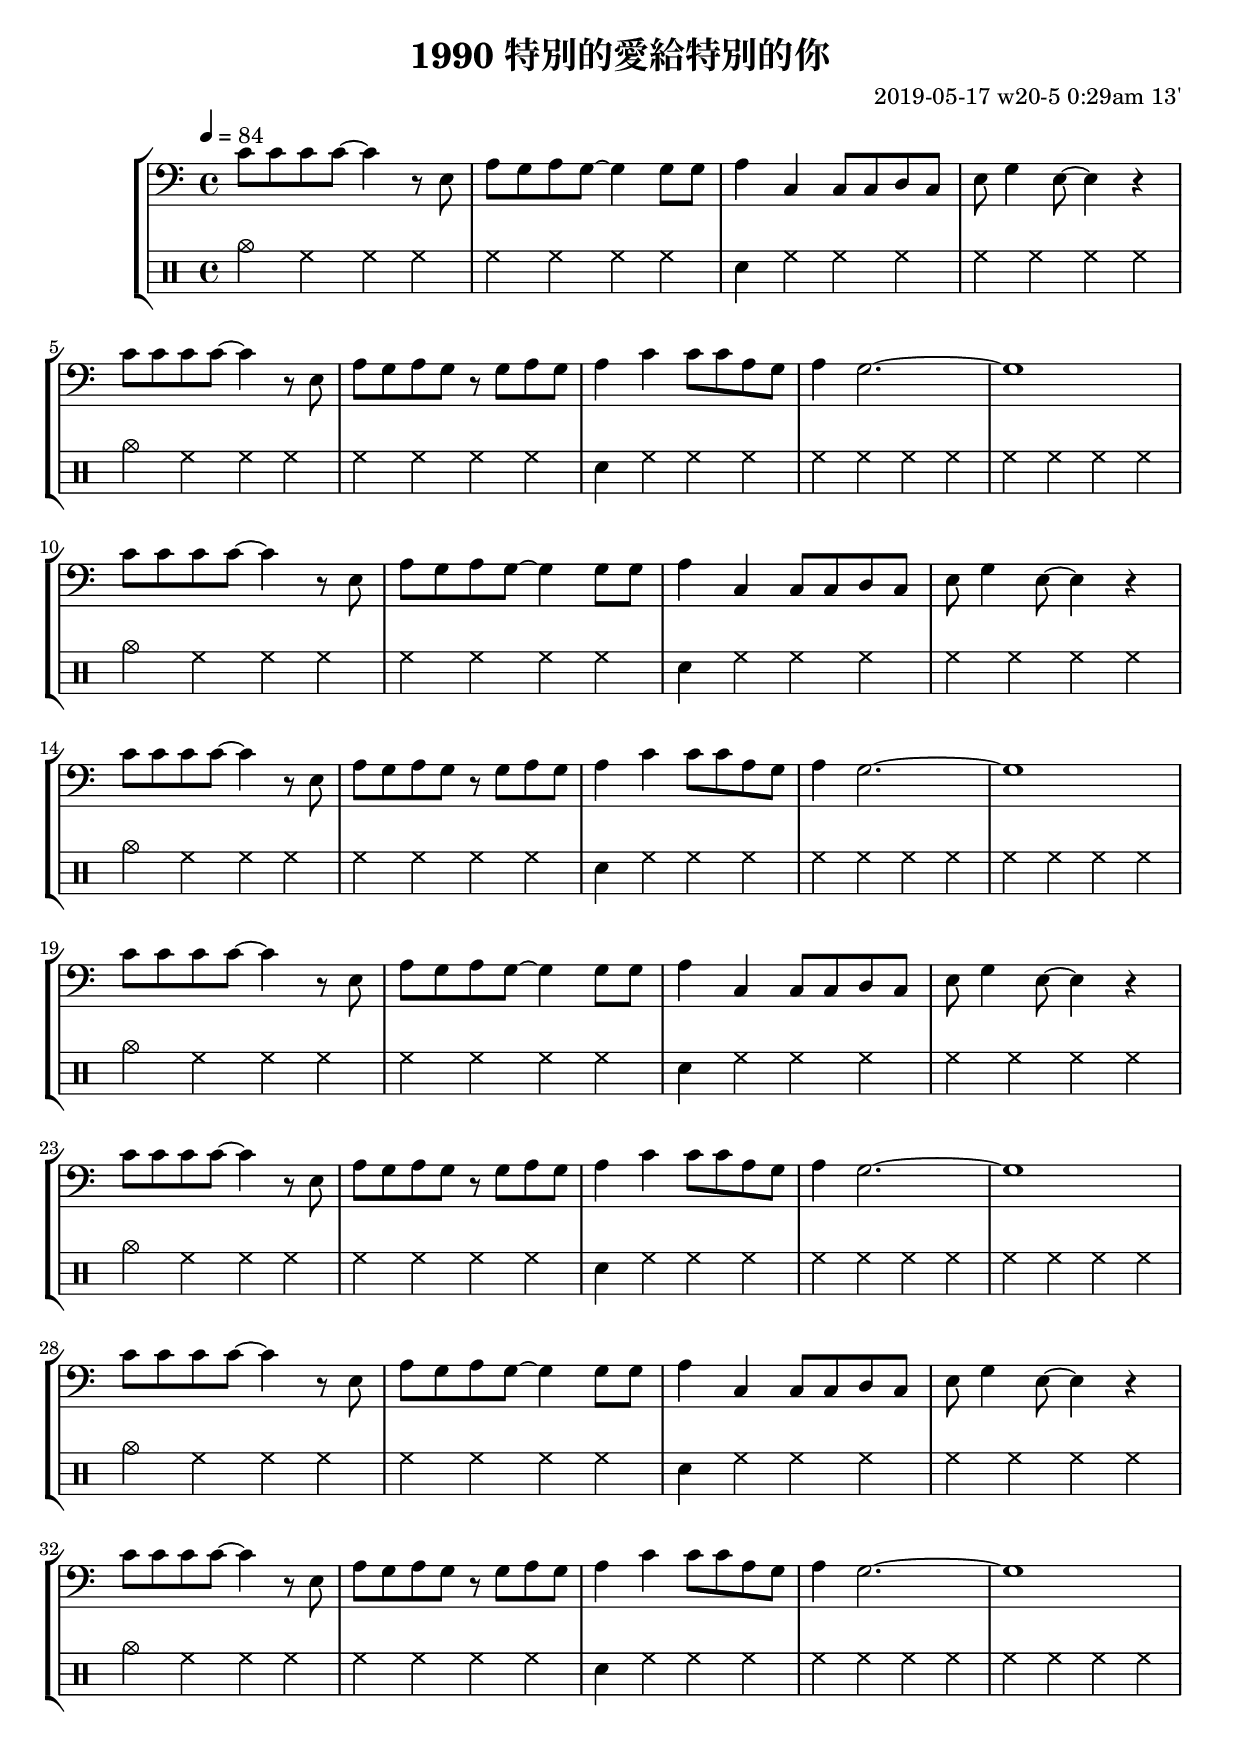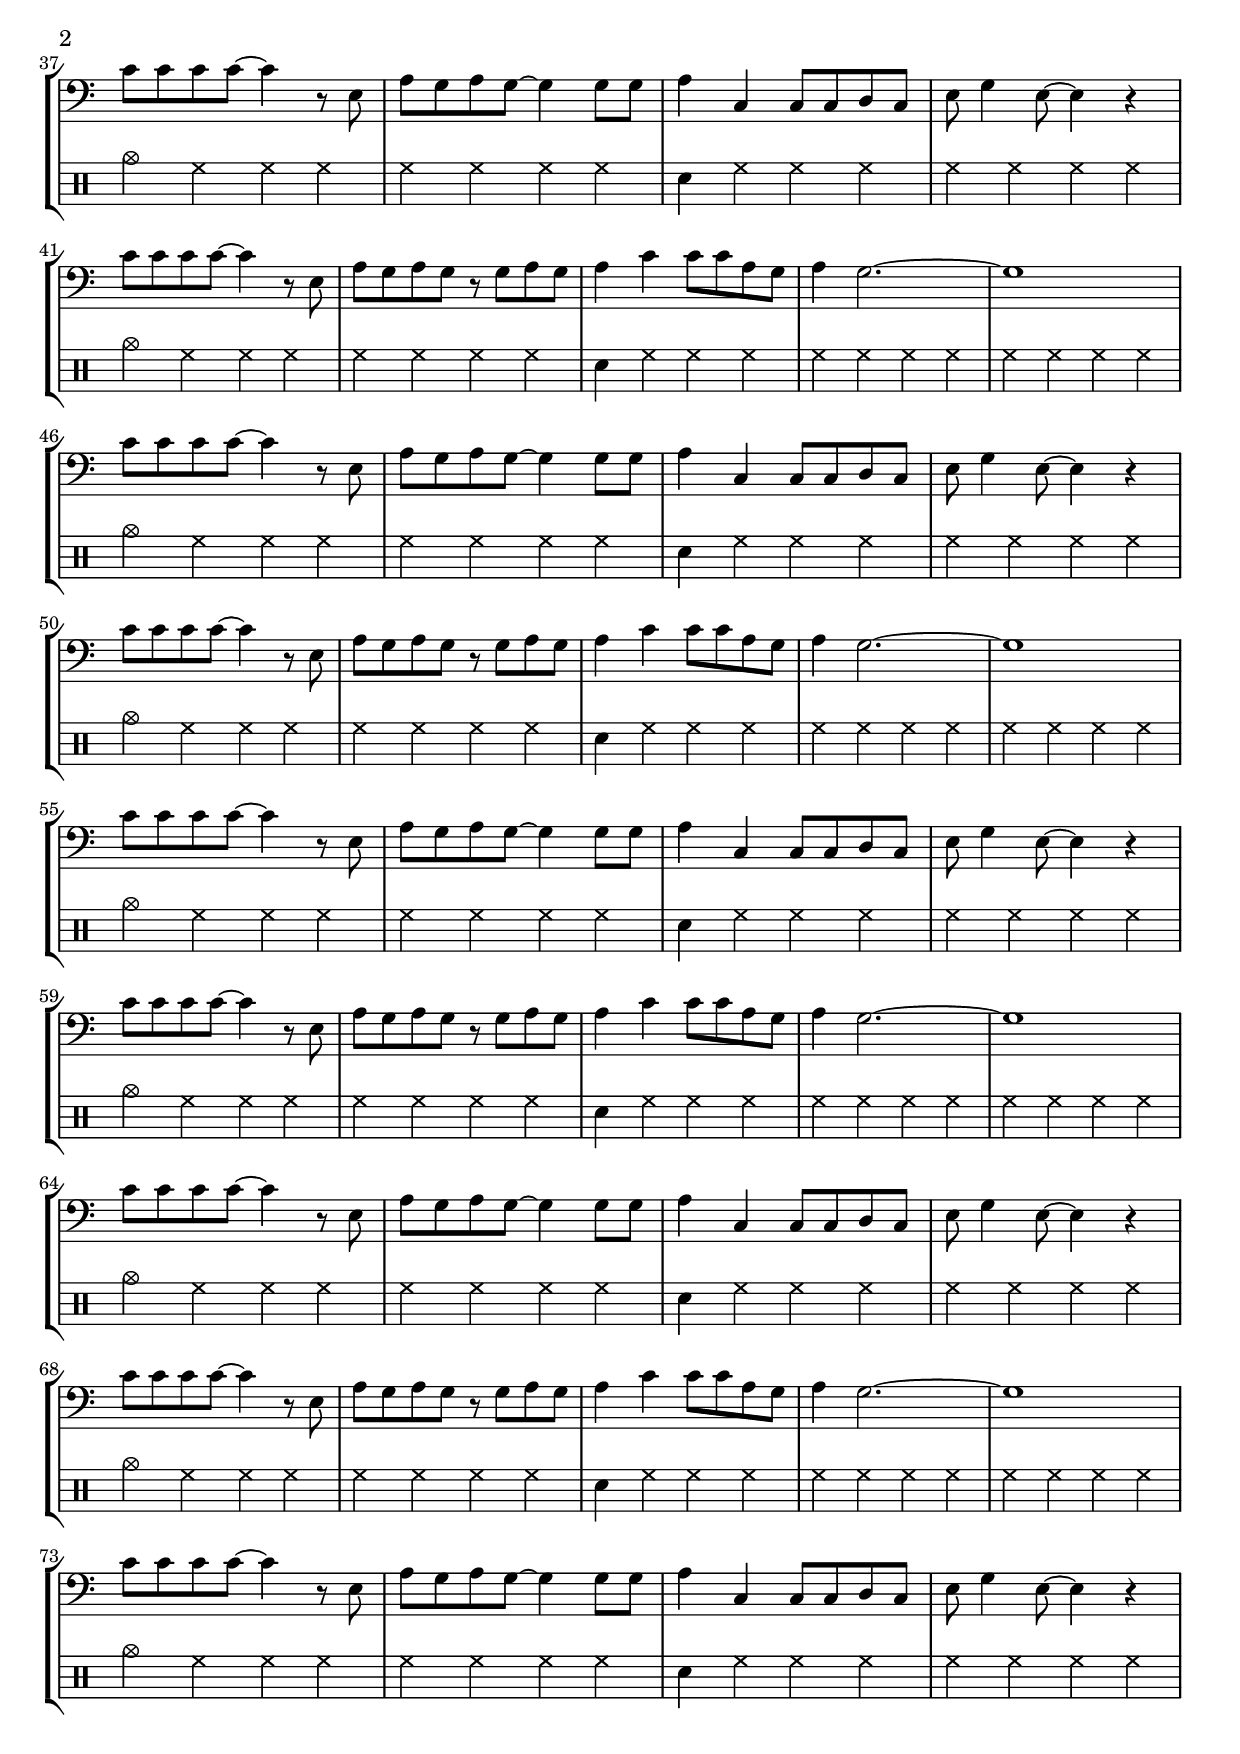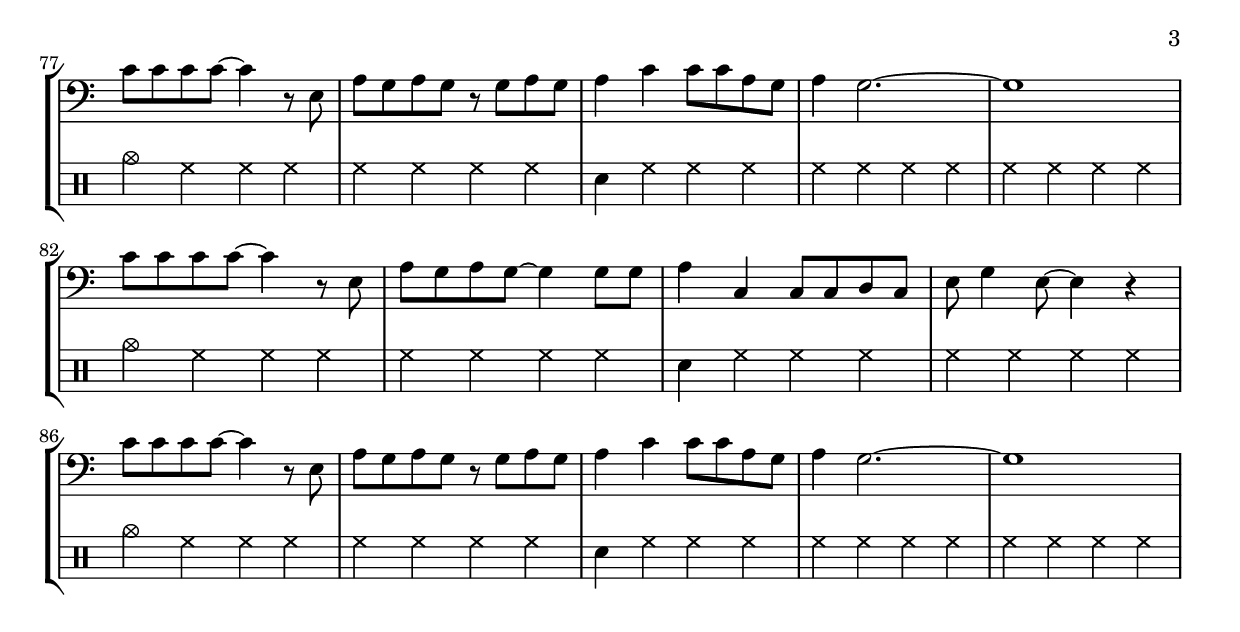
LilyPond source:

\header {
  title = "1990 特別的愛給特別的你"
  composer = "2019-05-17 w20-5 0:29am 13'"
}
\language english

%2019/08/14 w33/3 3:45am
metronome = \drummode{
 crashcymbal hh hh hh |
 hh hh hh hh |
 sn hh hh hh |
 hh hh hh hh |
 crashcymbal hh hh hh |
 hh hh hh hh |
 sn hh hh hh |
 hh hh hh hh |
 hh hh hh hh |
}

repeatTimes = 10
%60s/84 beats * 9 bars*4 beats per bar*10 times = 0.7 * 360

\score {
  \new StaffGroup <<



  \transpose c c,{ %as

  
  \relative c' {
    \key c \major
    \clef bass
    \tempo 4=84
    
    
    \repeat unfold \repeatTimes {
    c'8 c c c ~ c4 r8 e,
    a g a g~ g4 
    g8 g |
    a4 c, c8 c d c
    e g4 e8~ e4 r | \break

    c'8 c c c ~ c4 r8 e,| 
    a g a g r g a g
    a4 c c8 c a g
    a4 g2.~ | g1 | \break
    }


    }



  }

  \drums {\repeat unfold \repeatTimes \metronome
  }
  >>

  \layout {}
  \midi {}
}